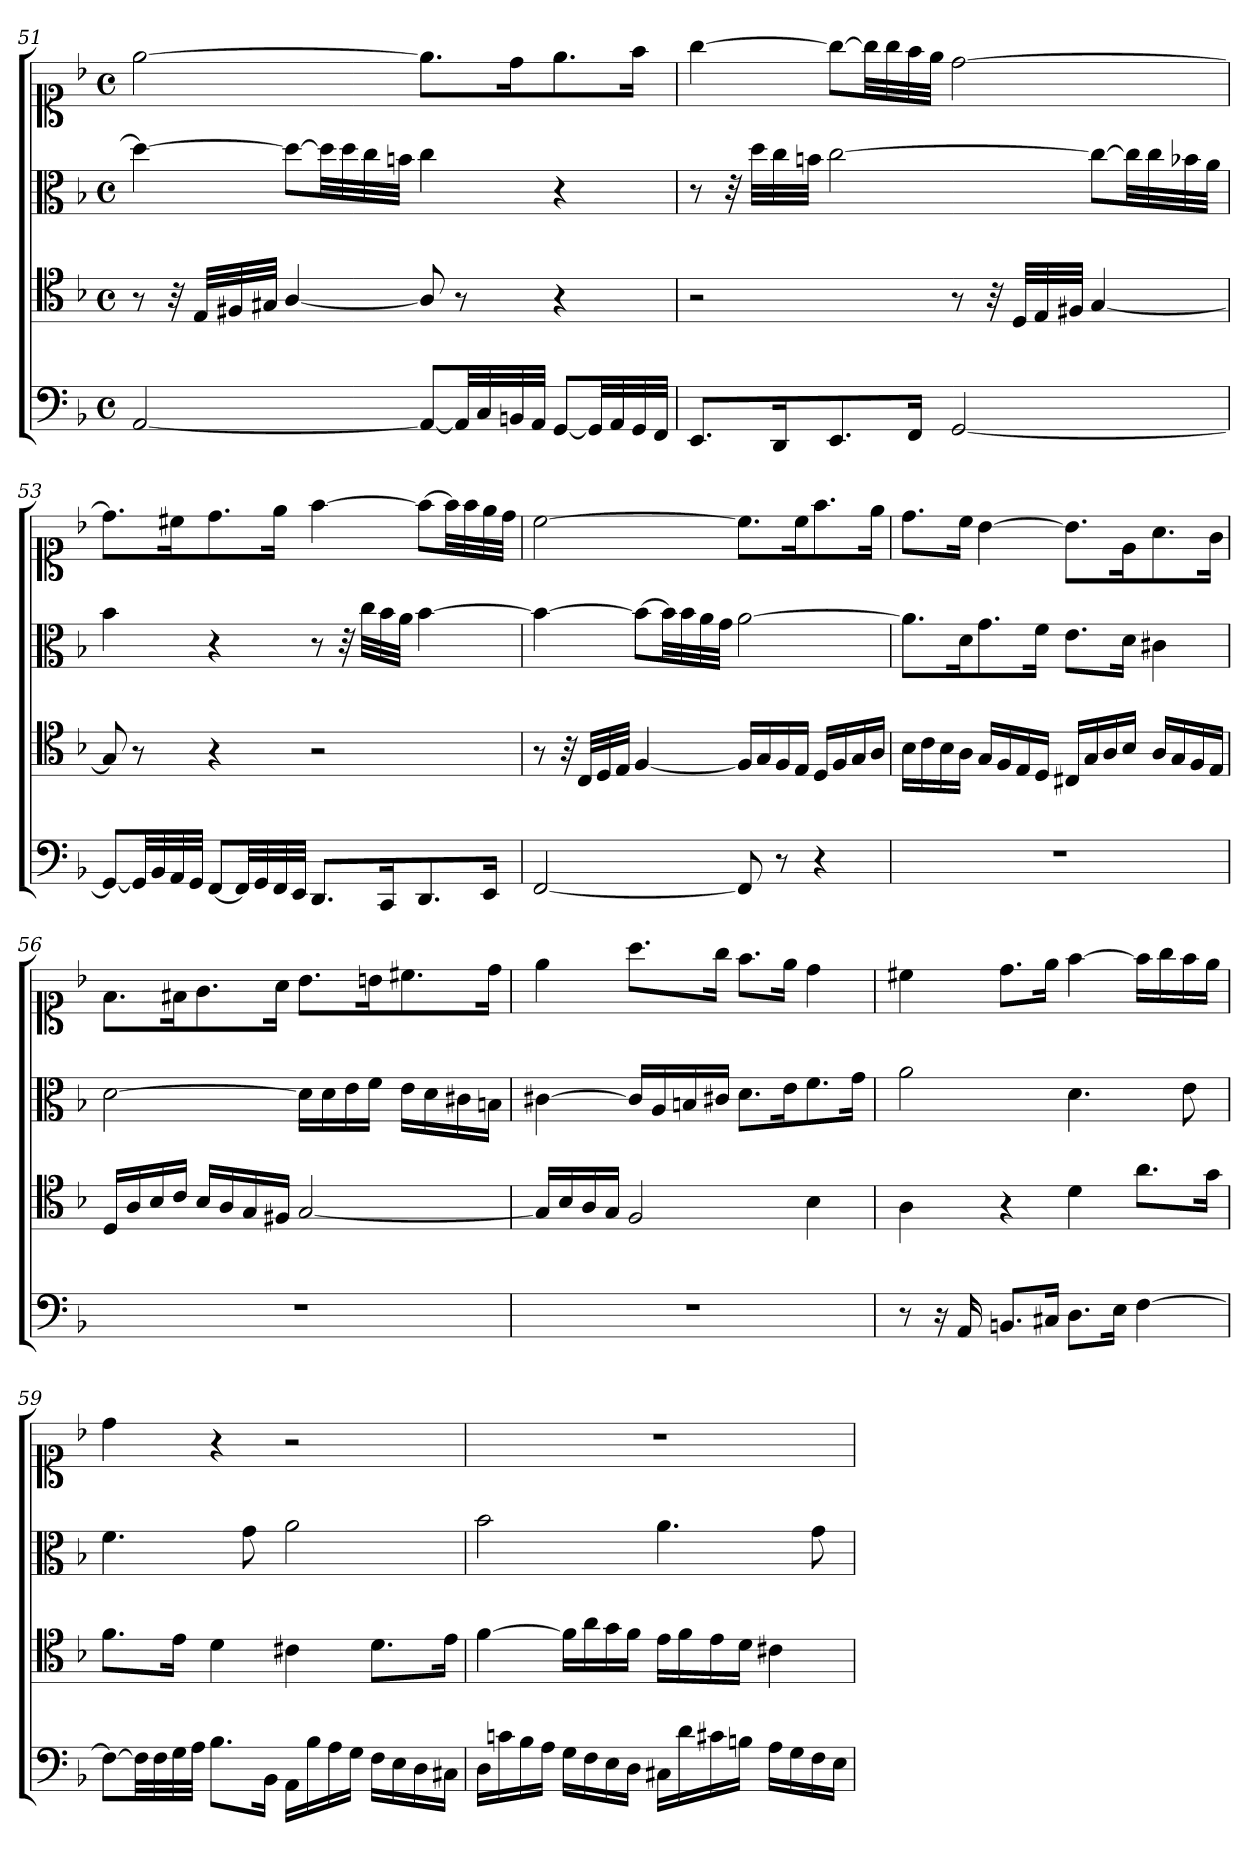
**kern	**kern	**kern	**kern
*part1	*part1	*part1	*part1
*staff4	*staff3	*staff2	*staff1
*clefF4	*clefC4	*clefC3	*clefC1
*k[b-]	*k[b-]	*k[b-]	*k[b-]
*d:	*d:	*d:	*d:
*M4/4	*M4/4	*M4/4	*M4/4
*met(c)	*met(c)	*met(c)	*met(c)
=51	=51	=51	=51
[2AA	8r	4dd_	[2ee
.	32r	.	.
.	32ELLL	.	.
.	32F#X	.	.
.	32G#XJJJ	.	.
.	[4A/	8ddL_	.
.	.	32ddLL]	.
.	.	32dd	.
.	.	32cc	.
.	.	32bnJJJ	.
8AAL_	8A/]	4cc	8.eeL]
32AALL]	8r	.	.
32C	.	.	.
32BBn	.	.	16ddK
32AAJJJ	.	.	.
[8GGL	4r	4r	8.ee
32GGLL]	.	.	.
32AA	.	.	.
32GG	.	.	16ffJk
32FFJJJ	.	.	.
=52	=52	=52	=52
8.EEL	2r	8r	[4gg
.	.	32r	.
.	.	32ddLLL	.
16DDK	.	32cc	.
.	.	32bnJJJ	.
8.EE	.	[2cc	8ggL_
.	.	.	32ggLL]
.	.	.	32gg
16FFJk	.	.	32ff
.	.	.	32eeJJJ
[2GG	8r	.	[2dd
.	32r	.	.
.	32DLLL	.	.
.	32E	.	.
.	32F#XJJJ	.	.
.	[4G	8ccL_	.
.	.	32ccLL]	.
.	.	32cc	.
.	.	32b-X	.
.	.	32aJJJ	.
=53	=53	=53	=53
8GGL_	8G]	4b-	8.ddL]
32GGLL]	8r	.	.
32BB-	.	.	.
32AA	.	.	16cc#XK
32GGJJJ	.	.	.
[8FFL	4r	4r	8.dd
32FFLL]	.	.	.
32GG	.	.	.
32FF	.	.	16eeJk
32EEJJJ	.	.	.
8.DDL	2r	8r	[4ff
.	.	32r	.
.	.	32ccLLL	.
16CCK	.	32b-	.
.	.	32aJJJ	.
8.DD	.	[4b-	8ffL_
.	.	.	32ffLL]
.	.	.	32ff
16EEJk	.	.	32ee
.	.	.	32ddJJJ
=54	=54	=54	=54
[2FF	8r	4b-_	[2cc
.	32r	.	.
.	32CLLL	.	.
.	32D	.	.
.	32EJJJ	.	.
.	[4F	8b-L_	.
.	.	32b-LL]	.
.	.	32b-	.
.	.	32a	.
.	.	32gJJJ	.
8FF]	16FLL]	[2a	8.ccL]
.	16G	.	.
8r	16F	.	.
.	16EJJ	.	16ccK
4r	16DLL	.	8.ff
.	16F	.	.
.	16G	.	.
.	16AJJ	.	16eeJk
=55	=55	=55	=55
1r	16B-LL	8.aL]	8.ddL
.	16c	.	.
.	16B-	.	.
.	16AJJ	16dK	16ccJk
.	16GLL	8.g	[4b-
.	16F	.	.
.	16E	.	.
.	16DJJ	16fJk	.
.	16C#XLL	8.eL	8.b-L]
.	16G	.	.
.	16A	.	.
.	16B-JJ	16dJk	16eK
.	16ALL	4c#X	8.a
.	16G	.	.
.	16F	.	.
.	16EJJ	.	16gJk
=56	=56	=56	=56
1r	16DLL	[2d	8.fL
.	16A	.	.
.	16B-	.	.
.	16cJJ	.	16f#XK
.	16B-LL	.	8.g
.	16A	.	.
.	16G	.	.
.	16F#XJJ	.	16aJk
.	[2G	16dLL]	8.b-L
.	.	16d	.
.	.	16e	.
.	.	16fJJ	16bnK
.	.	16eLL	8.cc#X
.	.	16d	.
.	.	16c#X	.
.	.	16BnJJ	16ddJk
=57	=57	=57	=57
1r	16G/LL]	[4c#X	4ee
.	16B-/	.	.
.	16A/	.	.
.	16G/JJ	.	.
.	2F	16c#LL]	8.aaL
.	.	16A	.
.	.	16Bn	.
.	.	16c#XJJ	16ggJk
.	.	8.dL	8.ffL
.	.	16eK	16eeJk
.	4B-	8.f	4dd
.	.	16gJk	.
=58	=58	=58	=58
8r	4A	2a	4cc#X
16r	.	.	.
16AA	.	.	.
8.BBnL	4r	.	8.ddL
16C#XJk	.	.	16eeJk
8.DL	4d	4.d	[4ff
16EJk	.	.	.
[4F	8.aL	.	16ffLL]
.	.	.	16gg
.	.	8e	16ff
.	16gJk	.	16eeJJ
=59	=59	=59	=59
8FL_	8.fL	4.f	4dd
32FLL]	.	.	.
32F	.	.	.
32G	16eJk	.	.
32AJJJ	.	.	.
8.B-L	4d	.	4r
.	.	8g	.
16BB-Jk	.	.	.
16AALL	4c#X	2a	2r
16B-	.	.	.
16A	.	.	.
16GJJ	.	.	.
16FLL	8.dL	.	.
16E	.	.	.
16D	.	.	.
16C#XJJ	16eJk	.	.
=60	=60	=60	=60
16DLL	[4f	2b-	1r
16cn	.	.	.
16B-	.	.	.
16AJJ	.	.	.
16GLL	16fLL]	.	.
16F	16a	.	.
16E	16g	.	.
16DJJ	16fJJ	.	.
16C#XLL	16eLL	4.a	.
16d	16f	.	.
16c#X	16e	.	.
16BnJJ	16dJJ	.	.
16ALL	4c#X	.	.
16G	.	.	.
16F	.	8g	.
16EJJ	.	.	.
=	=	=	=
*-	*-	*-	*-
